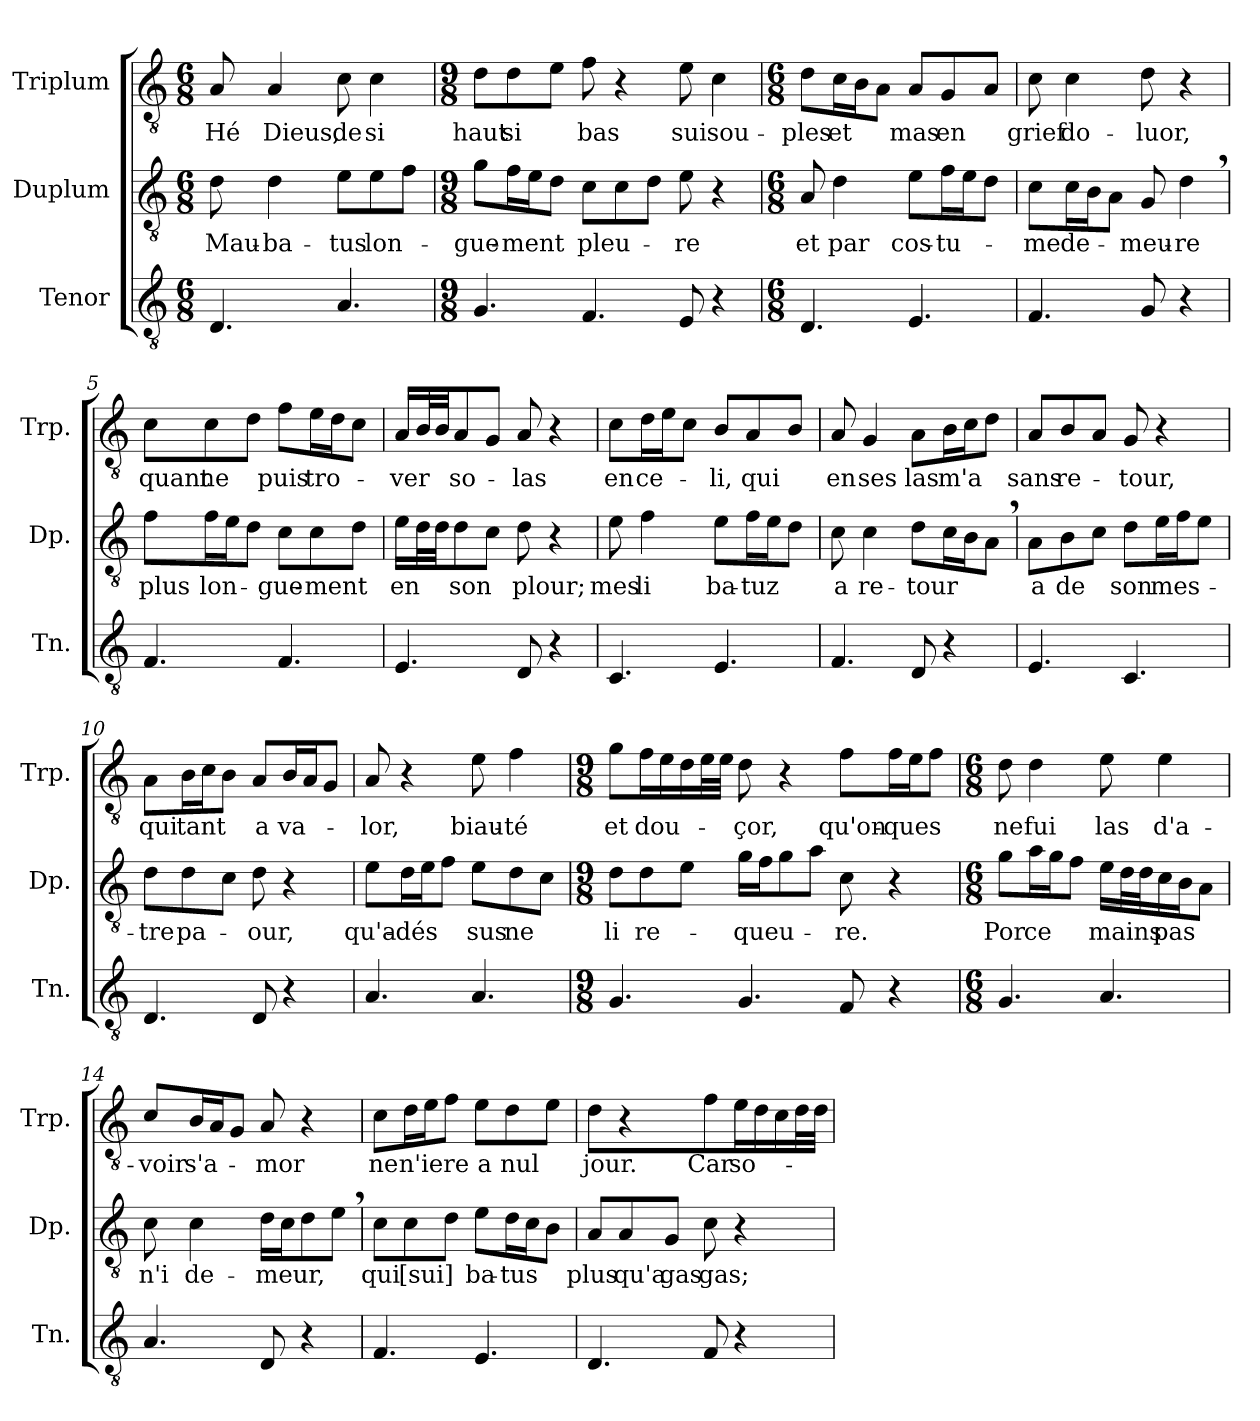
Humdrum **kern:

**kern	**kern	**text	**kern	**text
*part3	*part2	*part2	*part1	*part1
*staff3	*staff2	*staff2	*staff1	*staff1
*I"Tenor	*I"Duplum	*	*I"Triplum	*
*I'Tn.	*I'Dp.	*	*I'Trp.	*
*clefGv2	*clefGv2	*	*clefGv2	*
*k[]	*k[]	*	*k[]	*
*M6/8	*M6/8	*	*M6/8	*
=1	=1	=1	=1	=1
!	!	!LO:LY:b	!	!LO:LY:b
4.D/	8d\	Mau-	8A/	Hé
!	!	!LO:LY:b	!	!LO:LY:b
.	4d\	-ba-	4A/	Dieus,
!	!	!LO:LY:b	!	!LO:LY:b
4.A/	8e\L	-tus	8c\	de
!	!	!LO:LY:b	!	!LO:LY:b
.	8e\	lon-	4c\	si
.	8f\J	.	.	.
=2	=2	=2	=2	=2
*M9/8	*M9/8	*	*M9/8	*
!	!	!LO:LY:b	!	!LO:LY:b
4.G/	8g\L	-gue-	8d\L	haut
!	!	!LO:LY:b	!	!LO:LY:b
.	16f\L	-ment	8d\	si
.	16e\J	.	.	.
.	8d\J	.	8e\J	.
!	!	!LO:LY:b	!	!LO:LY:b
4.F/	8c\L	pleu-	8f\	bas
.	8c\	.	4r	.
.	8d\J	.	.	.
!	!	!LO:LY:b	!	!LO:LY:b
8E/	8e\	-re	8e\	sui
!	!	!	!	!LO:LY:b
4r	4r	.	4c\	sou-
=3	=3	=3	=3	=3
*M6/8	*M6/8	*	*M6/8	*
!	!	!LO:LY:b	!	!LO:LY:b
4.D/	8A/	et	8d\L	-ples
!	!	!LO:LY:b	!	!LO:LY:b
.	4d\	par	16c\L	et
.	.	.	16B\J	.
.	.	.	8A\J	.
!	!	!LO:LY:b	!	!LO:LY:b
4.E/	8e\L	cos-	8A/L	mas
!	!	!LO:LY:b	!	!LO:LY:b
.	16f\L	-tu-	8G/	en
.	16e\J	.	.	.
.	8d\J	.	8A/J	.
=4	=4	=4	=4	=4
!	!	!LO:LY:b	!	!LO:LY:b
4.F/	8c\L	-me	8c\	grief
!	!	!LO:LY:b	!	!LO:LY:b
.	16c\L	de-	4c\	do-
.	16B\J	.	.	.
.	8A\J	.	.	.
!	!	!LO:LY:b	!	!LO:LY:b
8G/	8G/	-meu-	8d\	-luor,
!	!	!LO:LY:b	!	!
4r	4d,\	-re	4r	.
!!LO:LB:g=z
=5	=5	=5	=5	=5
!	!	!LO:LY:b	!	!LO:LY:b
4.F/	8f\L	plus	8c\L	quant
!	!	!LO:LY:b	!	!LO:LY:b
.	16f\L	lon-	8c\	ne
.	16e\J	.	.	.
.	8d\J	.	8d\J	.
!	!	!LO:LY:b	!	!LO:LY:b
4.F/	8c\L	-gue-	8f\L	puis
!	!	!LO:LY:b	!	!LO:LY:b
.	8c\	-ment	16e\L	tro-
.	.	.	16d\J	.
.	8d\J	.	8c\J	.
=6	=6	=6	=6	=6
!	!	!LO:LY:b	!	!LO:LY:b
4.E/	16e\LL	en	16A/LL	-ver
*	*tremolo	*	*	*
*	*	*	*tremolo	*
.	32d\	.	32B/	.
.	32d\JJJ	.	32B/JJJ	.
*	*	*	*Xtremolo	*
*	*Xtremolo	*	*	*
!	!	!LO:LY:b	!	!LO:LY:b
.	8d\	son	8A/	so-
.	8c\J	.	8G/J	.
!	!	!LO:LY:b	!	!LO:LY:b
8D/	8d\	plour;	8A/	-las
4r	4r	.	4r	.
=7	=7	=7	=7	=7
!	!	!LO:LY:b	!	!LO:LY:b
4.C/	8e\	mes	8c\L	en
!	!	!LO:LY:b	!	!LO:LY:b
.	4f\	li	16d\L	ce-
.	.	.	16e\J	.
.	.	.	8c\J	.
!	!	!LO:LY:b	!	!LO:LY:b
4.E/	8e\L	ba-	8B/L	-li,
!	!	!LO:LY:b	!	!LO:LY:b
.	16f\L	-tuz	8A/	qui
.	16e\J	.	.	.
.	8d\J	.	8B/J	.
=8	=8	=8	=8	=8
!	!	!LO:LY:b	!	!LO:LY:b
4.F/	8c\	a	8A/	en
!	!	!LO:LY:b	!	!LO:LY:b
.	4c\	re-	4G/	ses
!	!	!LO:LY:b	!	!LO:LY:b
8D/	8d\L	-tour	8A\L	las
!	!	!	!	!LO:LY:b
4r	16c\L	.	16B\L	m'a
.	16B\J	.	16c\J	.
.	8A,\J	.	8d\J	.
=9	=9	=9	=9	=9
!	!	!LO:LY:b	!	!LO:LY:b
4.E/	8A\L	a	8A/L	sans
!	!	!LO:LY:b	!	!LO:LY:b
.	8B\	de	8B/	re-
.	8c\J	.	8A/J	.
!	!	!LO:LY:b	!	!LO:LY:b
4.C/	8d\L	son	8G/	-tour,
!	!	!LO:LY:b	!	!
.	16e\L	mes-	4r	.
.	16f\J	.	.	.
.	8e\J	.	.	.
!!LO:LB:g=z
=10	=10	=10	=10	=10
!	!	!LO:LY:b	!	!LO:LY:b
4.D/	8d\L	-tre	8A\L	qui
!	!	!LO:LY:b	!	!LO:LY:b
.	8d\	pa-	16B\L	tant
.	.	.	16c\J	.
.	8c\J	.	8B\J	.
!	!	!LO:LY:b	!	!LO:LY:b
8D/	8d\	-our,	8A/L	a
!	!	!	!	!LO:LY:b
4r	4r	.	16B/L	va-
.	.	.	16A/J	.
.	.	.	8G/J	.
=11	=11	=11	=11	=11
!	!	!LO:LY:b	!	!LO:LY:b
4.A/	8e\L	qu'a-	8A/	-lor,
!	!	!LO:LY:b	!	!
.	16d\L	-dés	4r	.
.	16e\J	.	.	.
.	8f\J	.	.	.
!	!	!LO:LY:b	!	!LO:LY:b
4.A/	8e\L	sus	8e\	biau-
!	!	!LO:LY:b	!	!LO:LY:b
.	8d\	ne	4f\	-té
.	8c\J	.	.	.
=12	=12	=12	=12	=12
*M9/8	*M9/8	*	*M9/8	*
!	!	!LO:LY:b	!	!LO:LY:b
4.G/	8d\L	li	8g\L	et
!	!	!LO:LY:b	!	!LO:LY:b
.	8d\	re-	16f\L	dou-
.	.	.	16e\	.
.	8e\J	.	16d\	.
*	*	*	*tremolo	*
.	.	.	32e\	.
.	.	.	32e\JJJ	.
*	*	*	*Xtremolo	*
!	!	!LO:LY:b	!	!LO:LY:b
4.G/	16g\LL	-queu-	8d\	-çor,
.	16f\J	.	.	.
.	8g\	.	4r	.
.	8a\J	.	.	.
!	!	!LO:LY:b	!	!LO:LY:b
8F/	8c\	-re.	8f\L	qu'on-
!	!	!	!	!LO:LY:b
4r	4r	.	16f\L	-ques
.	.	.	16e\J	.
.	.	.	8f\J	.
=13	=13	=13	=13	=13
*M6/8	*M6/8	*	*M6/8	*
!	!	!LO:LY:b	!	!LO:LY:b
4.G/	8g\L	Por	8d\	ne
!	!	!LO:LY:b	!	!LO:LY:b
.	16a\L	ce	4d\	fui
.	16g\J	.	.	.
.	8f\J	.	.	.
!	!	!LO:LY:b	!	!LO:LY:b
4.A/	16e\LL	mains	8e\	las
*	*tremolo	*	*	*
.	32d\	.	.	.
.	32d\	.	.	.
*	*Xtremolo	*	*	*
!	!	!LO:LY:b	!	!LO:LY:b
.	16c\	pas	4e\	d'a-
.	16B\J	.	.	.
.	8A\J	.	.	.
!!LO:PB:g=z
=14	=14	=14	=14	=14
!	!	!LO:LY:b	!	!LO:LY:b
4.A/	8c\	n'i	8c/L	-voir
!	!	!LO:LY:b	!	!LO:LY:b
.	4c\	de-	16B/L	s'a-
.	.	.	16A/J	.
.	.	.	8G/J	.
!	!	!LO:LY:b	!	!LO:LY:b
8D/	16d\LL	-meur,	8A/	-mor
.	16c\J	.	.	.
4r	8d\	.	4r	.
.	8e,\J	.	.	.
=15	=15	=15	=15	=15
!	!	!LO:LY:b	!	!LO:LY:b
4.F/	8c\L	qui	8c\L	ne
!	!	!LO:LY:b	!	!LO:LY:b
.	8c\	[sui]	16d\L	n'iere
.	.	.	16e\J	.
.	8d\J	.	8f\J	.
!	!	!LO:LY:b	!	!LO:LY:b
4.E/	8e\L	ba-	8e\L	a
!	!	!LO:LY:b	!	!LO:LY:b
.	16d\L	-tus	8d\	nul
.	16c\J	.	.	.
.	8B\J	.	8e\J	.
=16	=16	=16	=16	=16
!	!	!LO:LY:b	!	!LO:LY:b
4.D/	8A/L	plus	8d\	jour.
!	!	!LO:LY:b	!	!
.	8A/	qu'a	4r	.
!	!	!LO:LY:b	!	!
.	8G/J	gas	.	.
!	!	!LO:LY:b	!	!LO:LY:b
8F/	8c\	gas;	8f\L	Car
!	!	!	!	!LO:LY:b
4r	4r	.	16e\L	so-
.	.	.	16d\	.
.	.	.	16c\	.
*	*	*	*tremolo	*
.	.	.	32d\	.
.	.	.	32d\JJJ	.
*	*	*	*Xtremolo	*
=	=	=	=	=
*-	*-	*-	*-	*-
